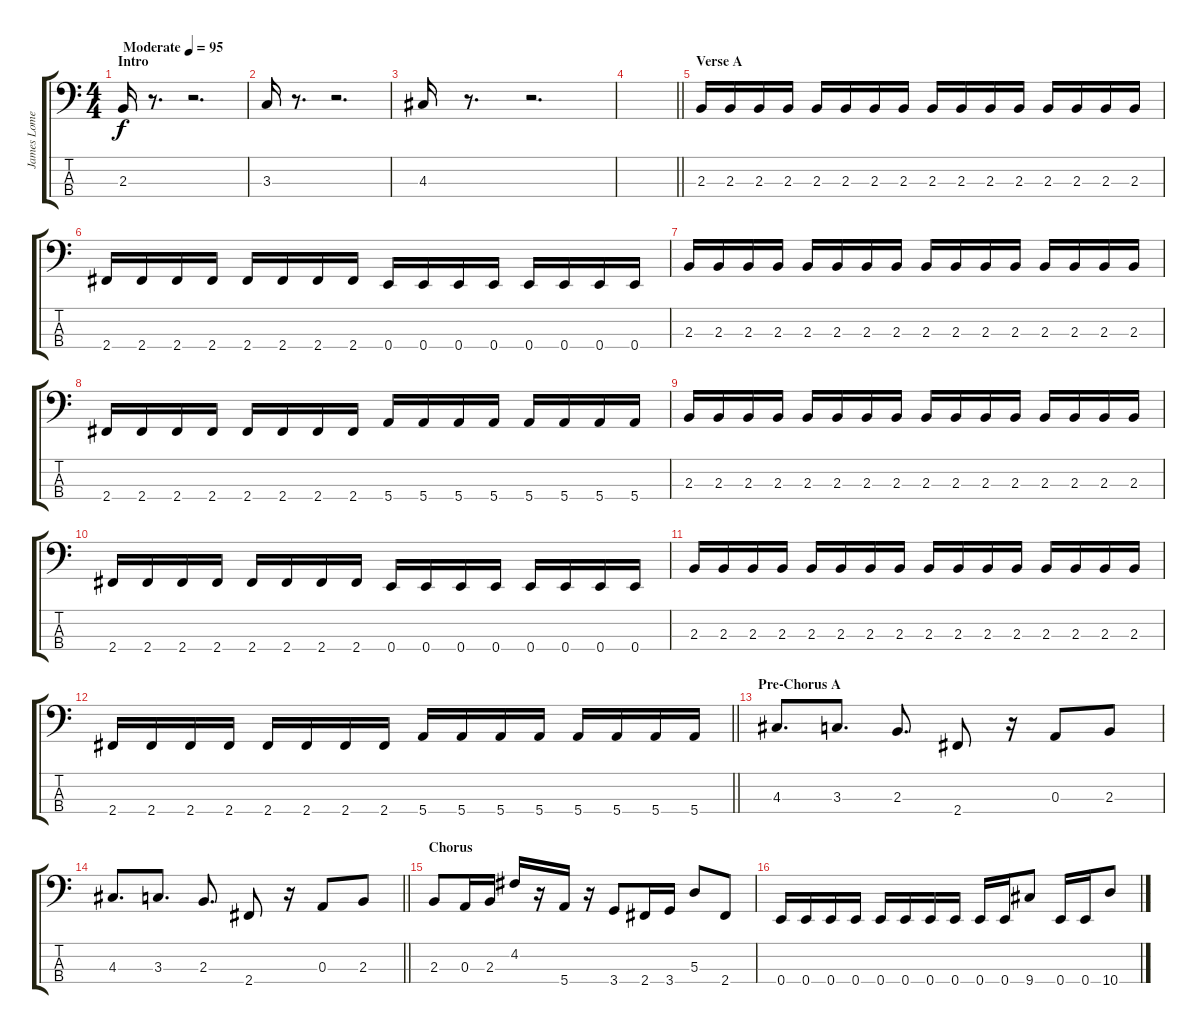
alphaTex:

\track ("James Lomenzo" "James Lome") {instrument electricbasspick}
\staff {score tabs}
\tuning (G2 D2 A1 E1) {hide}
\ts (4 4)
\section ("" "Intro")
\tempo (95 "Moderate")
\clef f4
\ks c
2.3.16{dy f instrument electricbasspick} r.8{d} r.2{d} |
3.3.16 r.8{d} r.2{d} |
4.3.16 r.8{d} r.2{d} |
\barLineRight lightlight
|
\section ("" "Verse A")
2.3.16 2.3.16 2.3.16 2.3.16 2.3.16 2.3.16 2.3.16 2.3.16 2.3.16 2.3.16 2.3.16 2.3.16 2.3.16 2.3.16 2.3.16 2.3.16 |
2.4.16 2.4.16 2.4.16 2.4.16 2.4.16 2.4.16 2.4.16 2.4.16 0.4.16 0.4.16 0.4.16 0.4.16 0.4.16 0.4.16 0.4.16 0.4.16 |
2.3.16 2.3.16 2.3.16 2.3.16 2.3.16 2.3.16 2.3.16 2.3.16 2.3.16 2.3.16 2.3.16 2.3.16 2.3.16 2.3.16 2.3.16 2.3.16 |
2.4.16 2.4.16 2.4.16 2.4.16 2.4.16 2.4.16 2.4.16 2.4.16 5.4.16 5.4.16 5.4.16 5.4.16 5.4.16 5.4.16 5.4.16 5.4.16 |
2.3.16 2.3.16 2.3.16 2.3.16 2.3.16 2.3.16 2.3.16 2.3.16 2.3.16 2.3.16 2.3.16 2.3.16 2.3.16 2.3.16 2.3.16 2.3.16 |
2.4.16 2.4.16 2.4.16 2.4.16 2.4.16 2.4.16 2.4.16 2.4.16 0.4.16 0.4.16 0.4.16 0.4.16 0.4.16 0.4.16 0.4.16 0.4.16 |
2.3.16 2.3.16 2.3.16 2.3.16 2.3.16 2.3.16 2.3.16 2.3.16 2.3.16 2.3.16 2.3.16 2.3.16 2.3.16 2.3.16 2.3.16 2.3.16 |
\barLineRight lightlight
2.4.16 2.4.16 2.4.16 2.4.16 2.4.16 2.4.16 2.4.16 2.4.16 5.4.16 5.4.16 5.4.16 5.4.16 5.4.16 5.4.16 5.4.16 5.4.16 |
\section ("" "Pre-Chorus A")
4.3.8{d} 3.3.8{d} 2.3.8{d} 2.4.8 r.16 0.3.8 2.3.8 |
\barLineRight lightlight
4.3.8{d} 3.3.8{d} 2.3.8{d} 2.4.8 r.16 0.3.8 2.3.8 |
\section ("" "Chorus")
2.3.8 0.3.16 2.3.16 4.2.16 r.16 5.4.16 r.16 3.4.8 2.4.16 3.4.16 5.3.8 2.4.8 |
0.4.16 0.4.16 0.4.16 0.4.16 0.4.16 0.4.16 0.4.16 0.4.16 0.4.16 0.4.16 9.4.8 0.4.16 0.4.16 10.4.8
